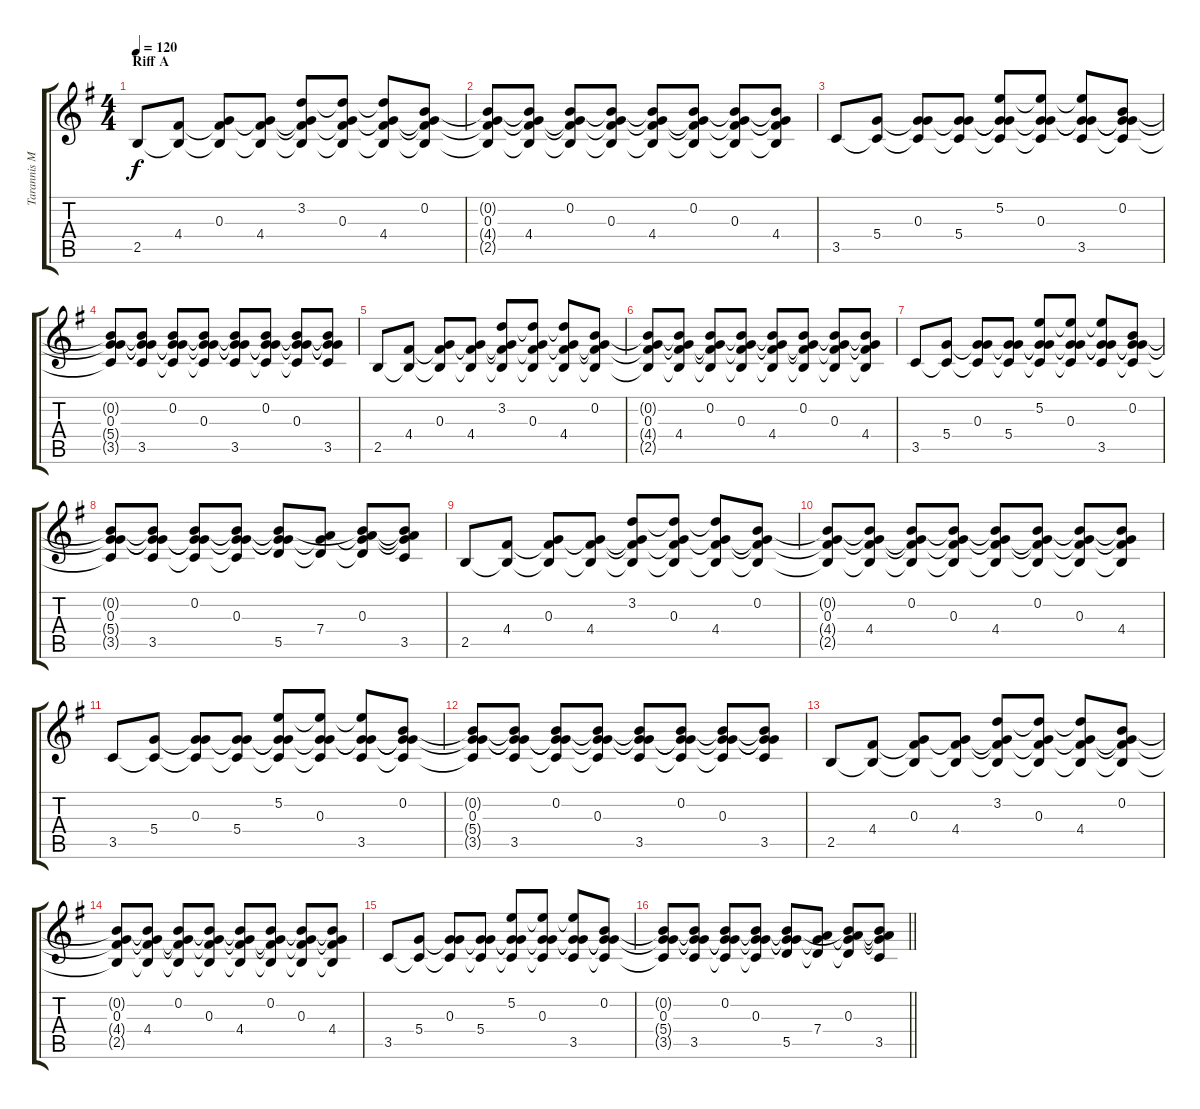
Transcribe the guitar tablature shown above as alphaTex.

\track ("Tarannis Moloch" "Tarannis M") {instrument overdrivenguitar}
\staff {score tabs}
\tuning (E4 B3 G3 D3 A2 E2) {hide}
\ts (4 4)
\section ("" "Riff A")
\tempo 120
\clef g2
\ks eminor
2.5.8{dy f} (4.4 2.5{t}).8 (0.3 4.4{t} 2.5{t}).8 (0.3{t} 4.4 2.5{t}).8 (3.2 0.3{t} 4.4{t} 2.5{t}).8 (3.2{t} 0.3 4.4{t} 2.5{t}).8 (3.2{t} 0.3{t} 4.4 2.5{t}).8 (0.2 0.3{t} 4.4{t} 2.5{t}).8 |
(0.2{t} 0.3 4.4{t} 2.5{t}).8 (0.2{t} 0.3{t} 4.4 2.5{t}).8 (0.2 0.3{t} 4.4{t} 2.5{t}).8 (0.2{t} 0.3 4.4{t} 2.5{t}).8 (0.2{t} 0.3{t} 4.4 2.5{t}).8 (0.2 0.3{t} 4.4{t} 2.5{t}).8 (0.2{t} 0.3 4.4{t} 2.5{t}).8 (0.2{t} 0.3{t} 4.4 2.5{t}).8 |
3.5.8 (5.4 3.5{t}).8 (0.3 5.4{t} 3.5{t}).8 (0.3{t} 5.4 3.5{t}).8 (5.2 0.3{t} 5.4{t} 3.5{t}).8 (5.2{t} 0.3 5.4{t} 3.5{t}).8 (5.2{t} 0.3{t} 5.4{t} 3.5).8 (0.2 0.3{t} 5.4{t} 3.5{t}).8 |
(0.2{t} 0.3 5.4{t} 3.5{t}).8 (0.2{t} 0.3{t} 5.4{t} 3.5).8 (0.2 0.3{t} 5.4{t} 3.5{t}).8 (0.2{t} 0.3 5.4{t} 3.5{t}).8 (0.2{t} 0.3{t} 5.4{t} 3.5).8 (0.2 0.3{t} 5.4{t} 3.5{t}).8 (0.2{t} 0.3 5.4{t} 3.5{t}).8 (0.2{t} 0.3{t} 5.4{t} 3.5).8 |
2.5.8 (4.4 2.5{t}).8 (0.3 4.4{t} 2.5{t}).8 (0.3{t} 4.4 2.5{t}).8 (3.2 0.3{t} 4.4{t} 2.5{t}).8 (3.2{t} 0.3 4.4{t} 2.5{t}).8 (3.2{t} 0.3{t} 4.4 2.5{t}).8 (0.2 0.3{t} 4.4{t} 2.5{t}).8 |
(0.2{t} 0.3 4.4{t} 2.5{t}).8 (0.2{t} 0.3{t} 4.4 2.5{t}).8 (0.2 0.3{t} 4.4{t} 2.5{t}).8 (0.2{t} 0.3 4.4{t} 2.5{t}).8 (0.2{t} 0.3{t} 4.4 2.5{t}).8 (0.2 0.3{t} 4.4{t} 2.5{t}).8 (0.2{t} 0.3 4.4{t} 2.5{t}).8 (0.2{t} 0.3{t} 4.4 2.5{t}).8 |
3.5.8 (5.4 3.5{t}).8 (0.3 5.4{t} 3.5{t}).8 (0.3{t} 5.4 3.5{t}).8 (5.2 0.3{t} 5.4{t} 3.5{t}).8 (5.2{t} 0.3 5.4{t} 3.5{t}).8 (5.2{t} 0.3{t} 5.4{t} 3.5).8 (0.2 0.3{t} 5.4{t} 3.5{t}).8 |
(0.2{t} 0.3 5.4{t} 3.5{t}).8 (0.2{t} 0.3{t} 5.4{t} 3.5).8 (0.2 0.3{t} 5.4{t} 3.5{t}).8 (0.2{t} 0.3 5.4{t} 3.5{t}).8 (0.2{t} 0.3{t} 5.4{t} 5.5).8 (0.3{t} 7.4 5.5{t}).8 (0.2{t} 0.3 7.4{t} 5.5{t}).8 (0.2{t} 0.3{t} 7.4{t} 3.5).8 |
2.5.8 (4.4 2.5{t}).8 (0.3 4.4{t} 2.5{t}).8 (0.3{t} 4.4 2.5{t}).8 (3.2 0.3{t} 4.4{t} 2.5{t}).8 (3.2{t} 0.3 4.4{t} 2.5{t}).8 (3.2{t} 0.3{t} 4.4 2.5{t}).8 (0.2 0.3{t} 4.4{t} 2.5{t}).8 |
(0.2{t} 0.3 4.4{t} 2.5{t}).8 (0.2{t} 0.3{t} 4.4 2.5{t}).8 (0.2 0.3{t} 4.4{t} 2.5{t}).8 (0.2{t} 0.3 4.4{t} 2.5{t}).8 (0.2{t} 0.3{t} 4.4 2.5{t}).8 (0.2 0.3{t} 4.4{t} 2.5{t}).8 (0.2{t} 0.3 4.4{t} 2.5{t}).8 (0.2{t} 0.3{t} 4.4 2.5{t}).8 |
3.5.8 (5.4 3.5{t}).8 (0.3 5.4{t} 3.5{t}).8 (0.3{t} 5.4 3.5{t}).8 (5.2 0.3{t} 5.4{t} 3.5{t}).8 (5.2{t} 0.3 5.4{t} 3.5{t}).8 (5.2{t} 0.3{t} 5.4{t} 3.5).8 (0.2 0.3{t} 5.4{t} 3.5{t}).8 |
(0.2{t} 0.3 5.4{t} 3.5{t}).8 (0.2{t} 0.3{t} 5.4{t} 3.5).8 (0.2 0.3{t} 5.4{t} 3.5{t}).8 (0.2{t} 0.3 5.4{t} 3.5{t}).8 (0.2{t} 0.3{t} 5.4{t} 3.5).8 (0.2 0.3{t} 5.4{t} 3.5{t}).8 (0.2{t} 0.3 5.4{t} 3.5{t}).8 (0.2{t} 0.3{t} 5.4{t} 3.5).8 |
2.5.8 (4.4 2.5{t}).8 (0.3 4.4{t} 2.5{t}).8 (0.3{t} 4.4 2.5{t}).8 (3.2 0.3{t} 4.4{t} 2.5{t}).8 (3.2{t} 0.3 4.4{t} 2.5{t}).8 (3.2{t} 0.3{t} 4.4 2.5{t}).8 (0.2 0.3{t} 4.4{t} 2.5{t}).8 |
(0.2{t} 0.3 4.4{t} 2.5{t}).8 (0.2{t} 0.3{t} 4.4 2.5{t}).8 (0.2 0.3{t} 4.4{t} 2.5{t}).8 (0.2{t} 0.3 4.4{t} 2.5{t}).8 (0.2{t} 0.3{t} 4.4 2.5{t}).8 (0.2 0.3{t} 4.4{t} 2.5{t}).8 (0.2{t} 0.3 4.4{t} 2.5{t}).8 (0.2{t} 0.3{t} 4.4 2.5{t}).8 |
3.5.8 (5.4 3.5{t}).8 (0.3 5.4{t} 3.5{t}).8 (0.3{t} 5.4 3.5{t}).8 (5.2 0.3{t} 5.4{t} 3.5{t}).8 (5.2{t} 0.3 5.4{t} 3.5{t}).8 (5.2{t} 0.3{t} 5.4{t} 3.5).8 (0.2 0.3{t} 5.4{t} 3.5{t}).8 |
\barLineRight lightlight
(0.2{t} 0.3 5.4{t} 3.5{t}).8 (0.2{t} 0.3{t} 5.4{t} 3.5).8 (0.2 0.3{t} 5.4{t} 3.5{t}).8 (0.2{t} 0.3 5.4{t} 3.5{t}).8 (0.2{t} 0.3{t} 5.4{t} 5.5).8 (0.3{t} 7.4 5.5{t}).8 (0.2{t} 0.3 7.4{t} 5.5{t}).8 (0.2{t} 0.3{t} 7.4{t} 3.5).8
